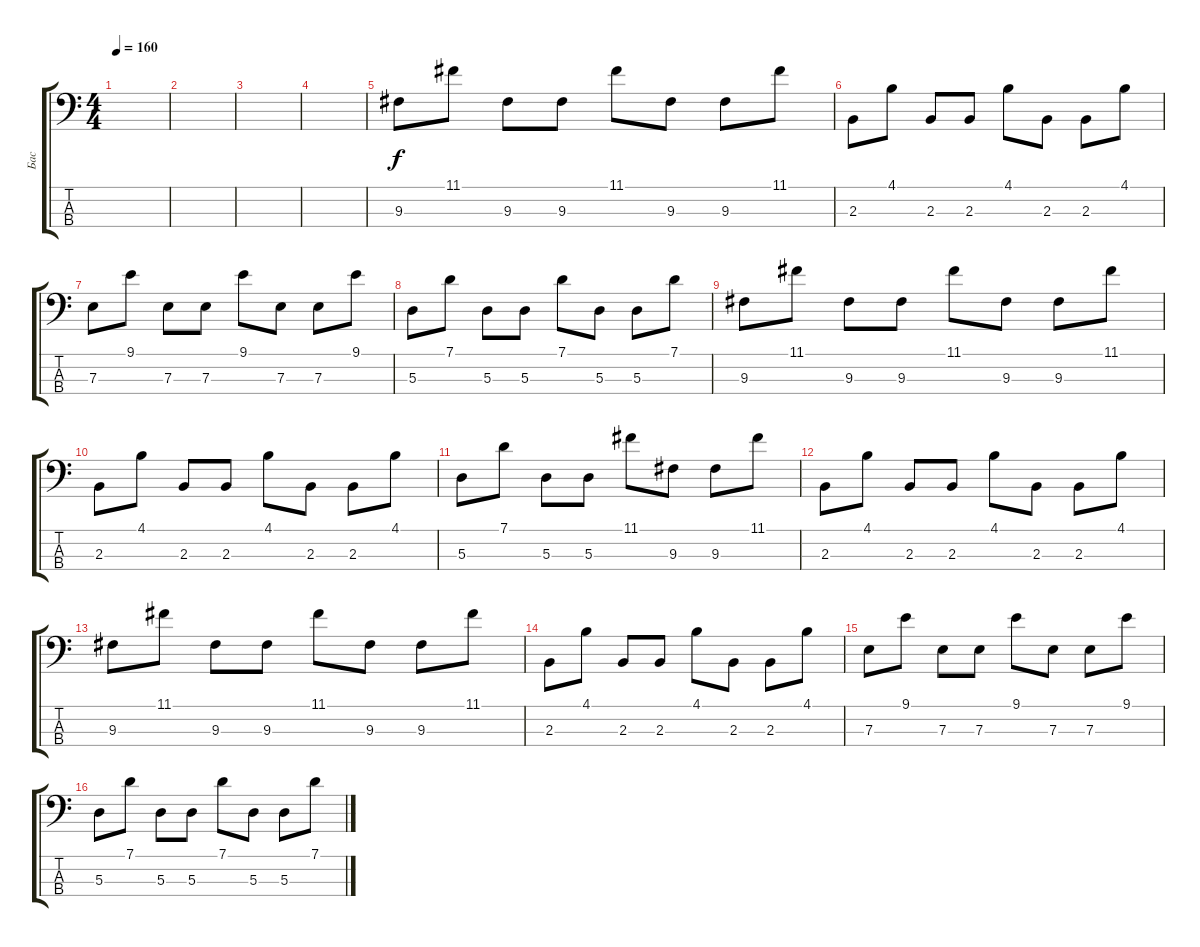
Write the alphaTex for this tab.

\track ("Бас" "Бас") {instrument synthbass1}
\staff {score tabs}
\tuning (G2 D2 A1 E1) {hide}
\ts (4 4)
\tempo 160
\clef f4
\ks c
|
|
|
|
9.3.8 11.1.8 9.3.8 9.3.8 11.1.8 9.3.8 9.3.8 11.1.8 |
2.3.8 4.1.8 2.3.8 2.3.8 4.1.8 2.3.8 2.3.8 4.1.8 |
7.3.8 9.1.8 7.3.8 7.3.8 9.1.8 7.3.8 7.3.8 9.1.8 |
5.3.8 7.1.8 5.3.8 5.3.8 7.1.8 5.3.8 5.3.8 7.1.8 |
9.3.8 11.1.8 9.3.8 9.3.8 11.1.8 9.3.8 9.3.8 11.1.8 |
2.3.8 4.1.8 2.3.8 2.3.8 4.1.8 2.3.8 2.3.8 4.1.8 |
5.3.8 7.1.8 5.3.8 5.3.8 11.1.8 9.3.8 9.3.8 11.1.8 |
2.3.8 4.1.8 2.3.8 2.3.8 4.1.8 2.3.8 2.3.8 4.1.8 |
9.3.8 11.1.8 9.3.8 9.3.8 11.1.8 9.3.8 9.3.8 11.1.8 |
2.3.8 4.1.8 2.3.8 2.3.8 4.1.8 2.3.8 2.3.8 4.1.8 |
7.3.8 9.1.8 7.3.8 7.3.8 9.1.8 7.3.8 7.3.8 9.1.8 |
5.3.8 7.1.8 5.3.8 5.3.8 7.1.8 5.3.8 5.3.8 7.1.8
